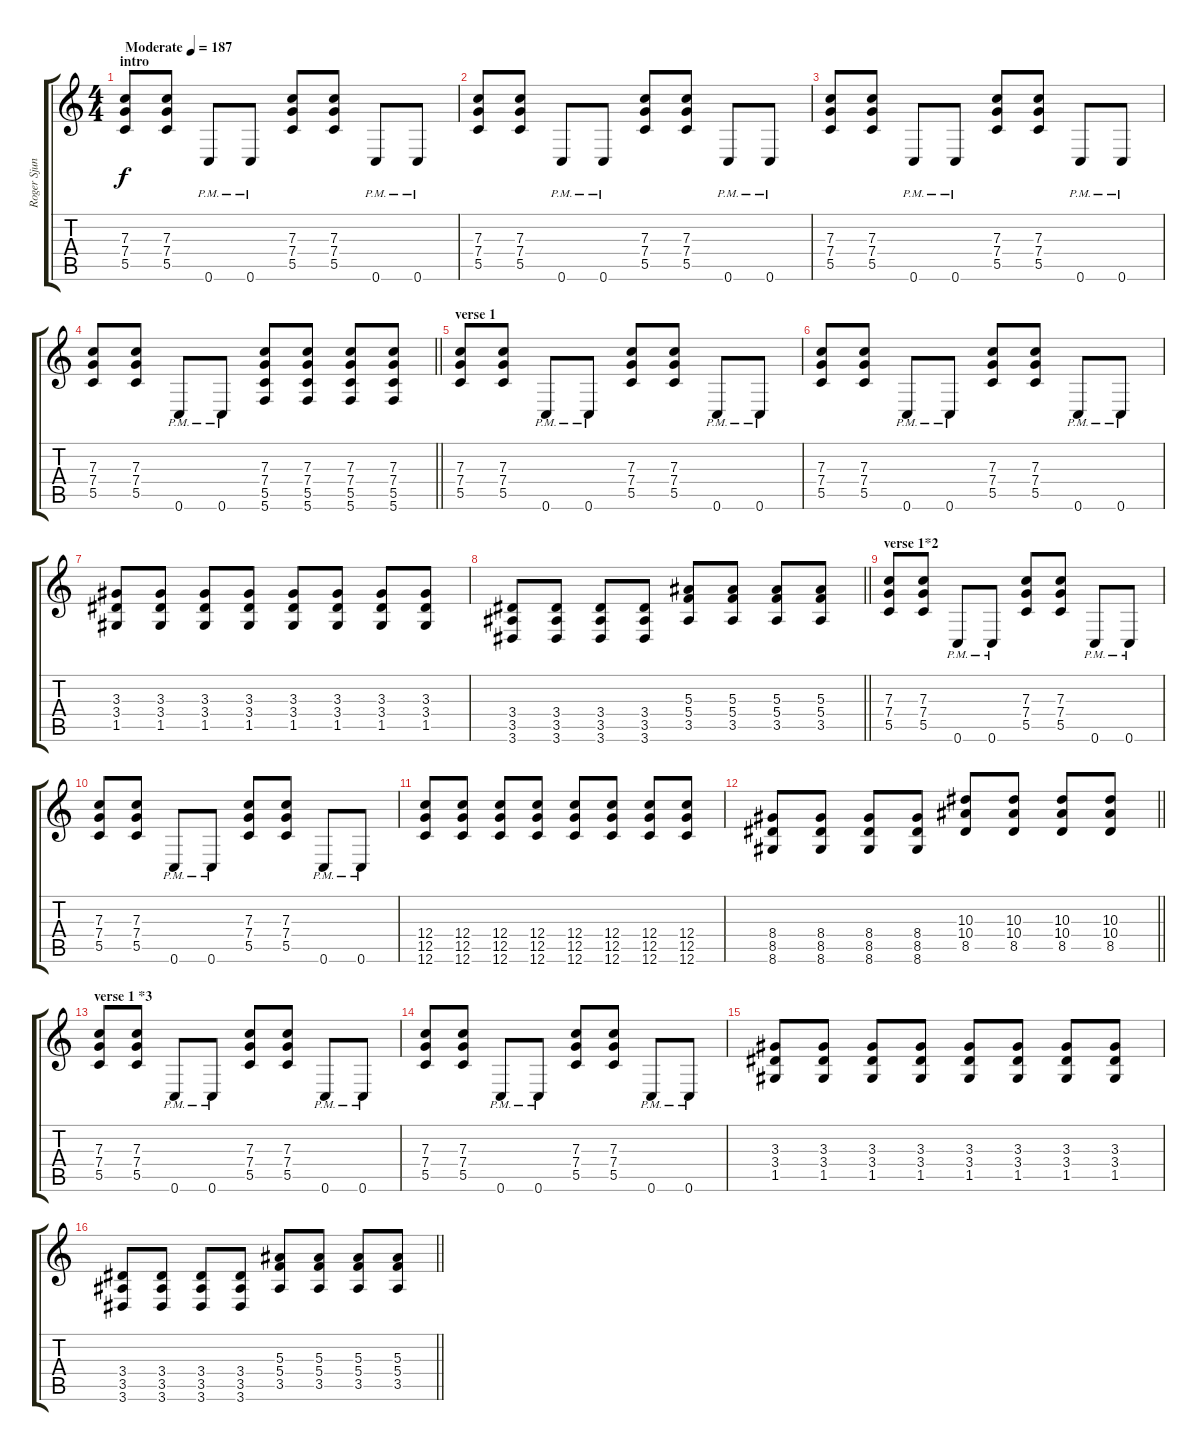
\track ("Roger Sjunesson" "Roger Sjun") {instrument overdrivenguitar}
\staff {score tabs}
\tuning (D4 A3 F3 C3 G2 C2) {hide}
\ts (4 4)
\section ("" "intro")
\tempo (187 "Moderate")
\clef g2
\ks c
(7.3 7.4 5.5).8{dy f instrument overdrivenguitar} (7.3 7.4 5.5).8 0.6{pm}.8 0.6{pm}.8 (7.3 7.4 5.5).8 (7.3 7.4 5.5).8 0.6{pm}.8 0.6{pm}.8 |
(7.3 7.4 5.5).8 (7.3 7.4 5.5).8 0.6{pm}.8 0.6{pm}.8 (7.3 7.4 5.5).8 (7.3 7.4 5.5).8 0.6{pm}.8 0.6{pm}.8 |
(7.3 7.4 5.5).8 (7.3 7.4 5.5).8 0.6{pm}.8 0.6{pm}.8 (7.3 7.4 5.5).8 (7.3 7.4 5.5).8 0.6{pm}.8 0.6{pm}.8 |
\barLineRight lightlight
(7.3 7.4 5.5).8 (7.3 7.4 5.5).8 0.6{pm}.8 0.6{pm}.8 (7.3 7.4 5.5 5.6).8 (7.3 7.4 5.5 5.6).8 (7.3 7.4 5.5 5.6).8 (7.3 7.4 5.5 5.6).8 |
\section ("" "verse 1")
(7.3 7.4 5.5).8 (7.3 7.4 5.5).8 0.6{pm}.8 0.6{pm}.8 (7.3 7.4 5.5).8 (7.3 7.4 5.5).8 0.6{pm}.8 0.6{pm}.8 |
(7.3 7.4 5.5).8 (7.3 7.4 5.5).8 0.6{pm}.8 0.6{pm}.8 (7.3 7.4 5.5).8 (7.3 7.4 5.5).8 0.6{pm}.8 0.6{pm}.8 |
(3.3 3.4 1.5).8 (3.3 3.4 1.5).8 (3.3 3.4 1.5).8 (3.3 3.4 1.5).8 (3.3 3.4 1.5).8 (3.3 3.4 1.5).8 (3.3 3.4 1.5).8 (3.3 3.4 1.5).8 |
\barLineRight lightlight
(3.4 3.5 3.6).8 (3.4 3.5 3.6).8 (3.4 3.5 3.6).8 (3.4 3.5 3.6).8 (5.3 5.4 3.5).8 (5.3 5.4 3.5).8 (5.3 5.4 3.5).8 (5.3 5.4 3.5).8 |
\section ("" "verse 1*2")
(7.3 7.4 5.5).8 (7.3 7.4 5.5).8 0.6{pm}.8 0.6{pm}.8 (7.3 7.4 5.5).8 (7.3 7.4 5.5).8 0.6{pm}.8 0.6{pm}.8 |
(7.3 7.4 5.5).8 (7.3 7.4 5.5).8 0.6{pm}.8 0.6{pm}.8 (7.3 7.4 5.5).8 (7.3 7.4 5.5).8 0.6{pm}.8 0.6{pm}.8 |
(12.4 12.5 12.6).8 (12.4 12.5 12.6).8 (12.4 12.5 12.6).8 (12.4 12.5 12.6).8 (12.4 12.5 12.6).8 (12.4 12.5 12.6).8 (12.4 12.5 12.6).8 (12.4 12.5 12.6).8 |
\barLineRight lightlight
(8.4 8.5 8.6).8 (8.4 8.5 8.6).8 (8.4 8.5 8.6).8 (8.4 8.5 8.6).8 (10.3 10.4 8.5).8 (10.3 10.4 8.5).8 (10.3 10.4 8.5).8 (10.3 10.4 8.5).8 |
\section ("" "verse 1 *3")
(7.3 7.4 5.5).8 (7.3 7.4 5.5).8 0.6{pm}.8 0.6{pm}.8 (7.3 7.4 5.5).8 (7.3 7.4 5.5).8 0.6{pm}.8 0.6{pm}.8 |
(7.3 7.4 5.5).8 (7.3 7.4 5.5).8 0.6{pm}.8 0.6{pm}.8 (7.3 7.4 5.5).8 (7.3 7.4 5.5).8 0.6{pm}.8 0.6{pm}.8 |
(3.3 3.4 1.5).8 (3.3 3.4 1.5).8 (3.3 3.4 1.5).8 (3.3 3.4 1.5).8 (3.3 3.4 1.5).8 (3.3 3.4 1.5).8 (3.3 3.4 1.5).8 (3.3 3.4 1.5).8 |
\barLineRight lightlight
(3.4 3.5 3.6).8 (3.4 3.5 3.6).8 (3.4 3.5 3.6).8 (3.4 3.5 3.6).8 (5.3 5.4 3.5).8 (5.3 5.4 3.5).8 (5.3 5.4 3.5).8 (5.3 5.4 3.5).8
